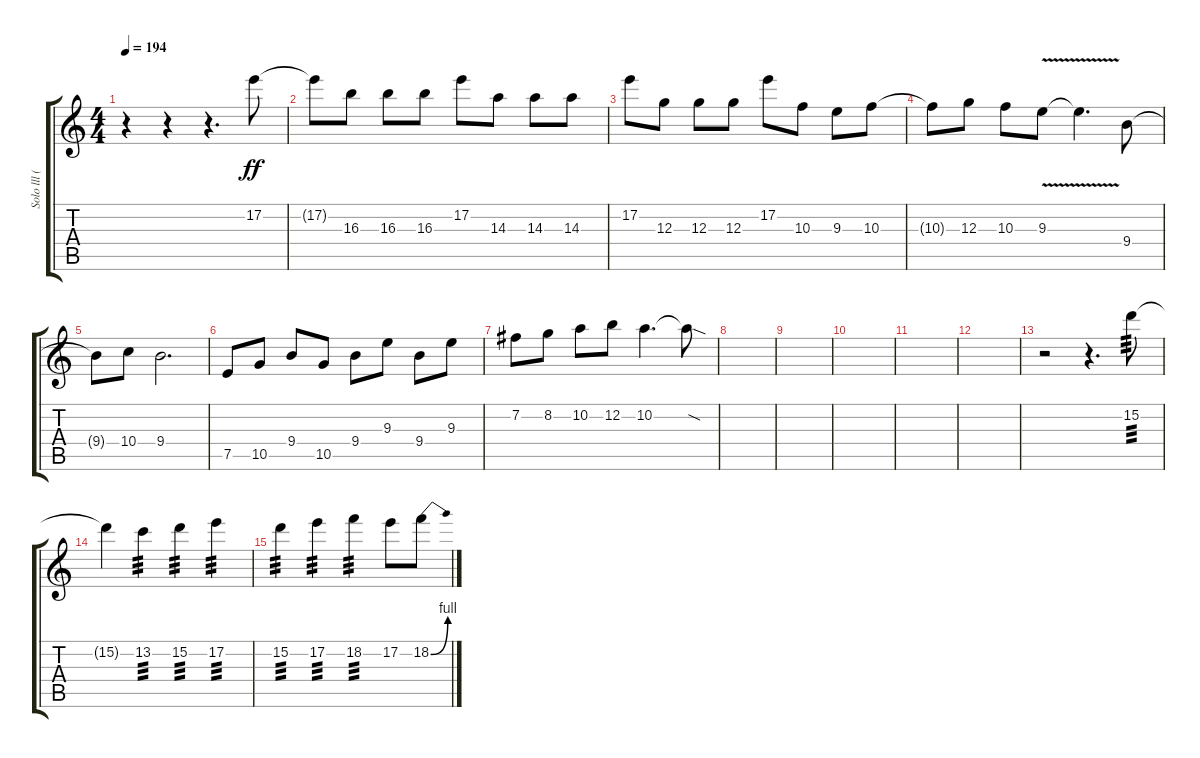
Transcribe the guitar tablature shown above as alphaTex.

\track ("Solo lll ( Harmony)" "Solo lll (") {instrument overdrivenguitar}
\staff {score tabs}
\tuning (E4 B3 G3 D3 A2 E2) {hide}
\ts (4 4)
\tempo 194
\clef g2
\ks c
r.4{dy ff} r.4 r.4{d} 17.2.8 |
17.2{t}.8 16.3.8 16.3.8 16.3.8 17.2.8 14.3.8 14.3.8 14.3.8 |
17.2.8 12.3.8 12.3.8 12.3.8 17.2.8 10.3.8 9.3.8 10.3.8 |
10.3{t}.8 12.3.8 10.3.8 9.3{v}.8 9.3{t}.4{d} 9.4.8 |
9.4{t}.8 10.4.8 9.4.2{d} |
7.5.8 10.5.8 9.4.8 10.5.8 9.4.8 9.3.8 9.4.8 9.3.8 |
7.2.8 8.2.8 10.2.8 12.2.8 10.2.4{d} 10.2{sod t}.8 |
|
|
|
|
|
r.2 r.4{d} 15.2.8{tp 3} |
15.2{t}.4 13.2.4{tp 3} 15.2.4{tp 3} 17.2.4{tp 3} |
15.2.4{tp 3} 17.2.4{tp 3} 18.2.4{tp 3} 17.2.8 18.2{be (bend 0 0 60 4)}.8
